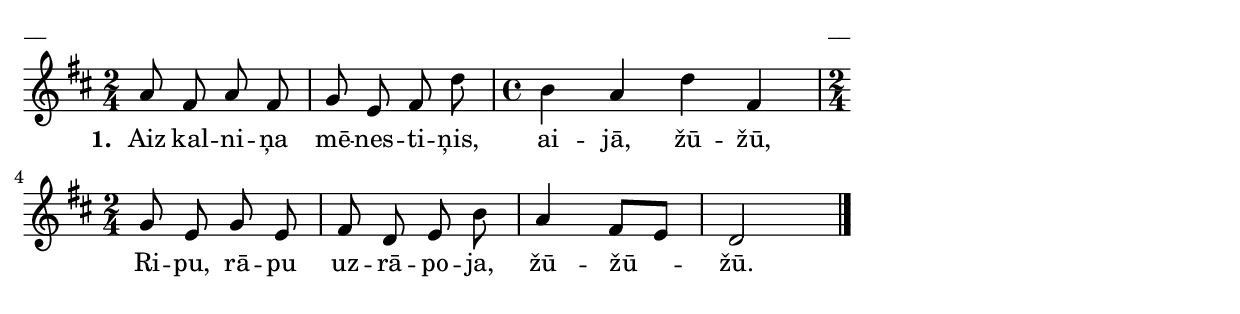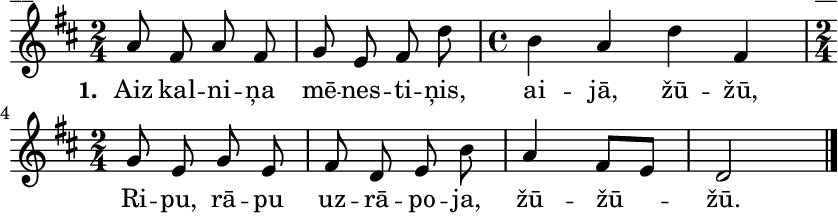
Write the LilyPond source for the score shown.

\version "2.13.18"
#(ly:set-option 'crop #t)

\paper {
line-width = 14\cm
left-margin = 0.4\cm
between-system-padding = 0.1\cm
between-system-space = 0.1\cm
}
% Grodi (sakārtojis G.Dovgjallo); lpp. 127 
\layout {
indent = #0
ragged-last = ##f
}

voiceA = \relative c' {
\clef "treble"
\key d \major
\time 2/4
a'8 fis a fis | g8 e fis d'   
\time 4/4
b4 a d fis, | 
\time 2/4
g8 e g e | 
fis8 d e b' |
a4 fis8[ e] | 
d2
\bar "|."
}


lyricA = \lyricmode {
\set stanza = "1. "
Aiz kal -- ni -- ņa mē -- nes -- ti -- ņis, ai -- jā, žū -- žū, 
Ri -- pu, rā -- pu uz -- rā -- po -- ja, žū -- žū -- žū. 
}

fullScore = <<
\new Staff {
<<
\new Voice = "voiceA" { \oneVoice \autoBeamOff \voiceA }
\new Lyrics \lyricsto "voiceA"  \lyricA
>>
}
>>



\score {
\fullScore
\header { piece = "__" opus = "__" }
}
\markup { \with-color #(x11-color 'white) \sans \smaller "__" }
\score {
\unfoldRepeats
\fullScore
\midi {
\context { \Staff \remove "Staff_performer" }
\context { \Voice \consists "Staff_performer" }
}
}


